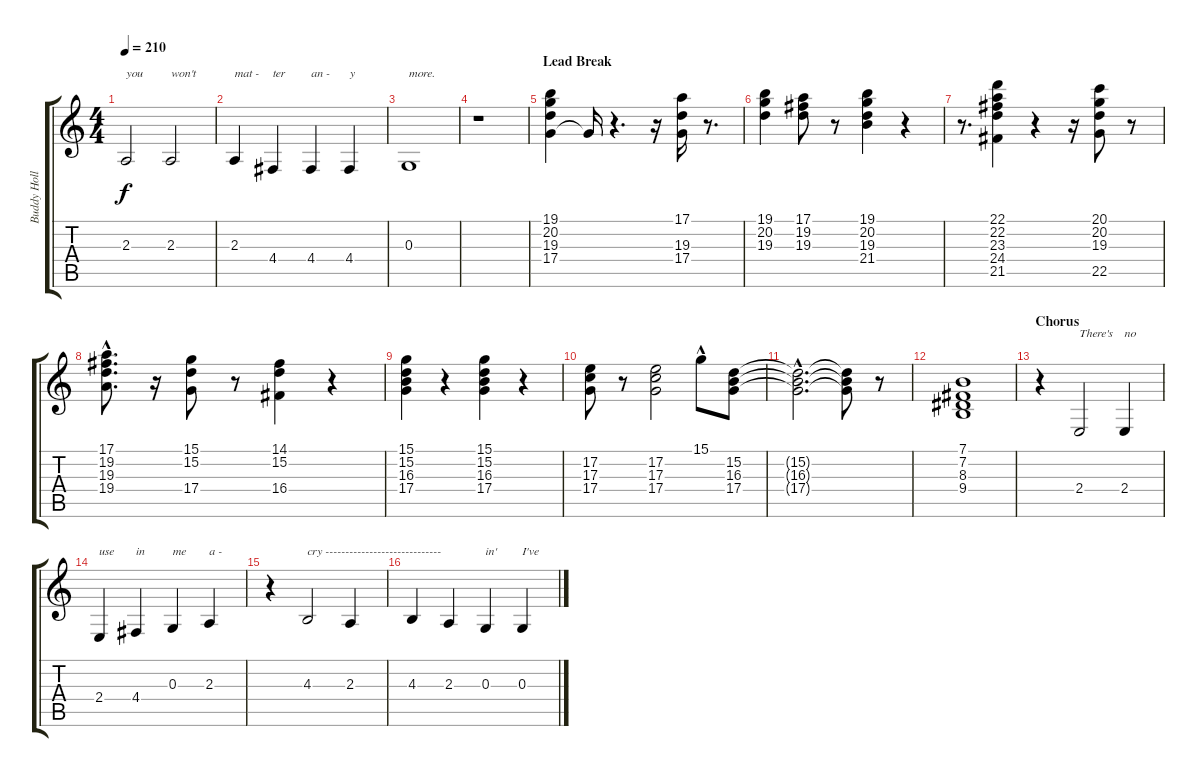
\track ("Buddy Holly" "Buddy Holl") {instrument clarinet}
\staff {score tabs}
\tuning (E4 B3 G3 D3 A2 E2) {hide}
\ts (4 4)
\tempo 210
\clef g2
\ks c
2.3.2{txt "you" dy f} 2.3.2{txt "won't"} |
2.3.4{txt "mat -"} 4.4.4{txt "ter"} 4.4.4{txt "an -"} 4.4.4{txt "y"} |
0.3.1{txt "more."} |
r.1 |
\section ("" "Lead Break")
(19.1 20.2 19.3 17.4).4{volume 15 balance 8 instrument stringensemble2} 17.4{t}.16 r.4{d} r.16 (17.1 19.3 17.4).16 r.8{d} |
(19.1 20.2 19.3).4 (17.1 19.2 19.3).8 r.8 (19.1 20.2 19.3 21.4).4 r.4 |
r.8{d} (22.1 22.2 23.3 24.4 21.5).4 r.4 r.16 (20.1 20.2 19.3 22.5).8 r.8 |
(17.1{hac} 19.2{hac} 19.3{hac} 19.4{hac}).8{d} r.16 (15.1 15.2 17.4).8 r.8 (14.1 15.2 16.4).4 r.4 |
(15.1 15.2 16.3 17.4).4 r.4 (15.1 15.2 16.3 17.4).4 r.4 |
(17.2 17.3 17.4).8 r.8 (17.2 17.3 17.4).2 15.1{hac}.8 (15.2 16.3 17.4).8 |
(15.2{hac t} 16.3{hac t} 17.4{hac t}).2{d} (15.2{t} 16.3{t} 17.4{t}).8 r.8 |
(7.1 7.2 8.3 9.4).1 |
\section ("" "Chorus")
r.4{volume 15 balance 8 instrument clarinet} 2.4.2{txt "There's"} 2.4.4{txt "no"} |
2.4.4{txt "use"} 4.4.4{txt "in"} 0.3.4{txt "me"} 2.3.4{txt "a -"} |
r.4 4.3.2{txt "cry -----------------------------"} 2.3.4{txt " "} |
4.3.4{txt " "} 2.3.4{txt " "} 0.3.4{txt "in'"} 0.3.4{txt "I've"}
